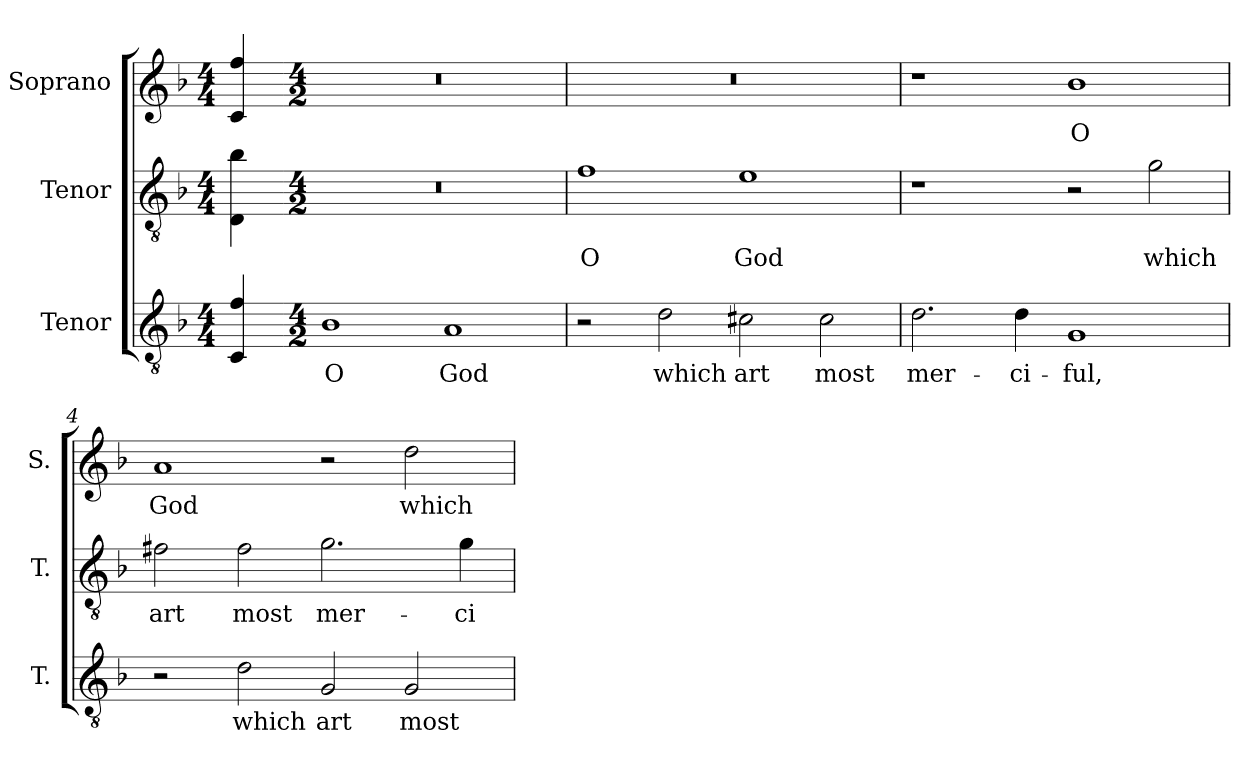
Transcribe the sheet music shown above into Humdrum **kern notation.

**kern	**text	**kern	**text	**kern	**text
*part3	*part3	*part2	*part2	*part1	*part1
*staff3	*staff3	*staff2	*staff2	*staff1	*staff1
*I"Tenor	*	*I"Tenor	*	*I"Soprano	*
*I'T.	*	*I'T.	*	*I'S.	*
!!LO:PB:g=z
*clefGv2	*	*clefGv2	*	*clefG2	*
*ITrd7c12	*	*ITrd7c12	*	*	*
*k[b-]	*	*k[b-]	*	*k[b-]	*
*F:	*	*F:	*	*F:	*
*M4/4	*	*M4/4	*	*M4/4	*
=	=	=	=	=	=
4CCi/ 4Fi	.	4DDi\ 4B-i	.	4ci/ 4ffi	.
=1-	=1-	=1-	=1-	=1-	=1-
*M4/2	*	*M4/2	*	*M4/2	*
!	!LO:LY:b:color=#000000	!LO:N:vis=1	!	!LO:N:vis=1	!
1BB-i	O	0r	.	0r	.
!	!LO:LY:b:color=#000000	!	!	!	!
1AAi	God	.	.	.	.
=2	=2	=2	=2	=2	=2
!	!	!	!LO:LY:b:color=#000000	!LO:N:vis=1	!
2r	.	1Fi	O	0r	.
!	!LO:LY:b:color=#000000	!	!	!	!
2Di\	which	.	.	.	.
!	!LO:LY:b:color=#000000	!	!	!	!
!	!	!	!LO:LY:b:color=#000000	!	!
2C#Xi\	art	1Ei	God	.	.
!	!LO:LY:b:color=#000000	!	!	!	!
2C#i\	most	.	.	.	.
=3	=3	=3	=3	=3	=3
!	!LO:LY:b:color=#000000	!	!	!	!
2.Di\	mer-	1r	.	1r	.
!	!LO:LY:b:color=#000000	!	!	!	!
4Di\	-ci-	.	.	.	.
!	!LO:LY:b:color=#000000	!	!	!	!
!	!	!	!	!	!LO:LY:b:color=#000000
1GGi	-ful,	2r	.	1b-i	O
!	!	!	!LO:LY:b:color=#000000	!	!
.	.	2Gi\	which	.	.
=4	=4	=4	=4	=4	=4
!	!	!	!LO:LY:b:color=#000000	!	!
!	!	!	!	!	!LO:LY:b:color=#000000
2r	.	2F#Xi\	art	1ai	God
!	!LO:LY:b:color=#000000	!	!	!	!
!	!	!	!LO:LY:b:color=#000000	!	!
2Di\	which	2F#i\	most	.	.
!	!LO:LY:b:color=#000000	!	!	!	!
!	!	!	!LO:LY:b:color=#000000	!	!
2GGi/	art	2.Gi\	mer-	2r	.
!	!LO:LY:b:color=#000000	!	!	!	!
!	!	!	!	!	!LO:LY:b:color=#000000
2GGi/	most	.	.	2ddi\	which
!	!	!	!LO:LY:b:color=#000000	!	!
.	.	4Gi\	-ci-	.	.
=	=	=	=	=	=
*-	*-	*-	*-	*-	*-
